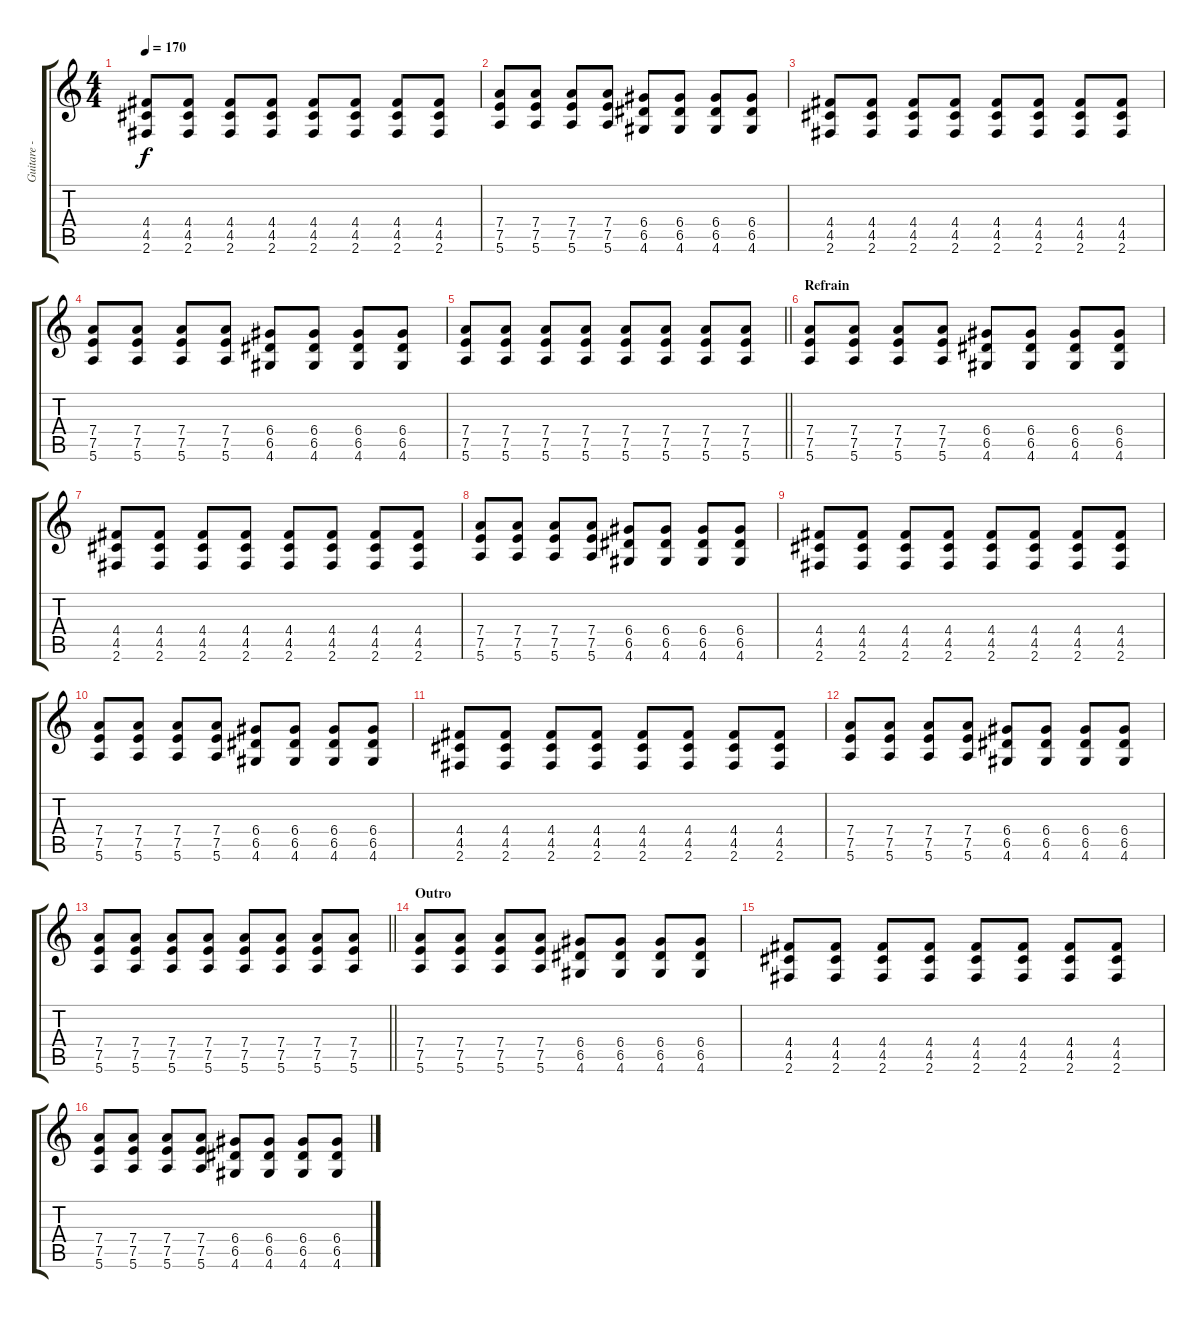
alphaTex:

\track ("Guitare - Yann" "Guitare - ") {instrument overdrivenguitar}
\staff {score tabs}
\tuning (E4 B3 G3 D3 A2 E2) {hide}
\ts (4 4)
\tempo 170
\clef g2
\ks c
(4.4 4.5 2.6).8{dy f} (4.4 4.5 2.6).8 (4.4 4.5 2.6).8 (4.4 4.5 2.6).8 (4.4 4.5 2.6).8 (4.4 4.5 2.6).8 (4.4 4.5 2.6).8 (4.4 4.5 2.6).8 |
(7.4 7.5 5.6).8 (7.4 7.5 5.6).8 (7.4 7.5 5.6).8 (7.4 7.5 5.6).8 (6.4 6.5 4.6).8 (6.4 6.5 4.6).8 (6.4 6.5 4.6).8 (6.4 6.5 4.6).8 |
(4.4 4.5 2.6).8 (4.4 4.5 2.6).8 (4.4 4.5 2.6).8 (4.4 4.5 2.6).8 (4.4 4.5 2.6).8 (4.4 4.5 2.6).8 (4.4 4.5 2.6).8 (4.4 4.5 2.6).8 |
(7.4 7.5 5.6).8 (7.4 7.5 5.6).8 (7.4 7.5 5.6).8 (7.4 7.5 5.6).8 (6.4 6.5 4.6).8 (6.4 6.5 4.6).8 (6.4 6.5 4.6).8 (6.4 6.5 4.6).8 |
\barLineRight lightlight
(7.4 7.5 5.6).8 (7.4 7.5 5.6).8 (7.4 7.5 5.6).8 (7.4 7.5 5.6).8 (7.4 7.5 5.6).8 (7.4 7.5 5.6).8 (7.4 7.5 5.6).8 (7.4 7.5 5.6).8 |
\section ("" "Refrain")
(7.4 7.5 5.6).8 (7.4 7.5 5.6).8 (7.4 7.5 5.6).8 (7.4 7.5 5.6).8 (6.4 6.5 4.6).8 (6.4 6.5 4.6).8 (6.4 6.5 4.6).8 (6.4 6.5 4.6).8 |
(4.4 4.5 2.6).8 (4.4 4.5 2.6).8 (4.4 4.5 2.6).8 (4.4 4.5 2.6).8 (4.4 4.5 2.6).8 (4.4 4.5 2.6).8 (4.4 4.5 2.6).8 (4.4 4.5 2.6).8 |
(7.4 7.5 5.6).8 (7.4 7.5 5.6).8 (7.4 7.5 5.6).8 (7.4 7.5 5.6).8 (6.4 6.5 4.6).8 (6.4 6.5 4.6).8 (6.4 6.5 4.6).8 (6.4 6.5 4.6).8 |
(4.4 4.5 2.6).8 (4.4 4.5 2.6).8 (4.4 4.5 2.6).8 (4.4 4.5 2.6).8 (4.4 4.5 2.6).8 (4.4 4.5 2.6).8 (4.4 4.5 2.6).8 (4.4 4.5 2.6).8 |
(7.4 7.5 5.6).8 (7.4 7.5 5.6).8 (7.4 7.5 5.6).8 (7.4 7.5 5.6).8 (6.4 6.5 4.6).8 (6.4 6.5 4.6).8 (6.4 6.5 4.6).8 (6.4 6.5 4.6).8 |
(4.4 4.5 2.6).8 (4.4 4.5 2.6).8 (4.4 4.5 2.6).8 (4.4 4.5 2.6).8 (4.4 4.5 2.6).8 (4.4 4.5 2.6).8 (4.4 4.5 2.6).8 (4.4 4.5 2.6).8 |
(7.4 7.5 5.6).8 (7.4 7.5 5.6).8 (7.4 7.5 5.6).8 (7.4 7.5 5.6).8 (6.4 6.5 4.6).8 (6.4 6.5 4.6).8 (6.4 6.5 4.6).8 (6.4 6.5 4.6).8 |
\barLineRight lightlight
(7.4 7.5 5.6).8 (7.4 7.5 5.6).8 (7.4 7.5 5.6).8 (7.4 7.5 5.6).8 (7.4 7.5 5.6).8 (7.4 7.5 5.6).8 (7.4 7.5 5.6).8 (7.4 7.5 5.6).8 |
\section ("" "Outro")
(7.4 7.5 5.6).8 (7.4 7.5 5.6).8 (7.4 7.5 5.6).8 (7.4 7.5 5.6).8 (6.4 6.5 4.6).8 (6.4 6.5 4.6).8 (6.4 6.5 4.6).8 (6.4 6.5 4.6).8 |
(4.4 4.5 2.6).8 (4.4 4.5 2.6).8 (4.4 4.5 2.6).8 (4.4 4.5 2.6).8 (4.4 4.5 2.6).8 (4.4 4.5 2.6).8 (4.4 4.5 2.6).8 (4.4 4.5 2.6).8 |
(7.4 7.5 5.6).8 (7.4 7.5 5.6).8 (7.4 7.5 5.6).8 (7.4 7.5 5.6).8 (6.4 6.5 4.6).8 (6.4 6.5 4.6).8 (6.4 6.5 4.6).8 (6.4 6.5 4.6).8
